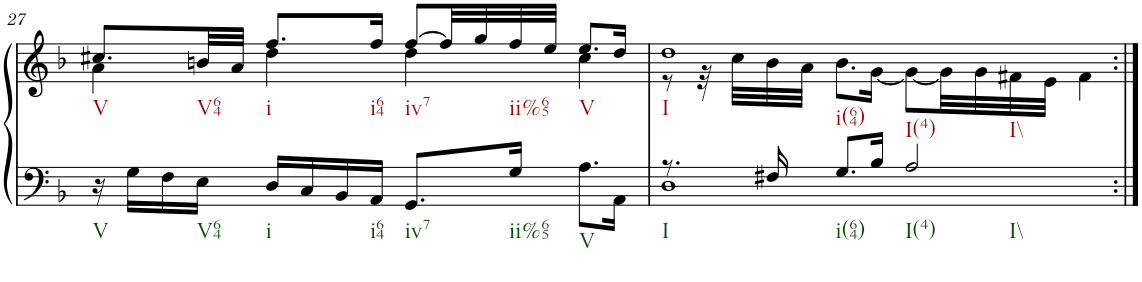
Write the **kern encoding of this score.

**kern	**kern
*part1	*part1
*staff2	*staff1
*I"Klavier linke Hand	*
!!LO:PB:g=z
*clefF4	*clefG2
*k[b-]	*k[b-]
*M4/4	*M4/4
*met(c)	*met(c)
=27	=27
*	*^
16r	8.cc#X/L	4a\
16G\LL	.	.
16F\	.	.
16E\JJ	32bn/LL	.
.	32a/JJJ	.
16D/LL	8.ff/L	4dd\
16C/	.	.
16BB-/	.	.
16AA/JJ	16ff/Jk	.
8.GG/L	[8ff/L	4dd\
.	32ff/LL]	.
.	32gg/	.
16G/Jk	32ff/	.
.	32ee/JJJ	.
8.A\L	8.ee/L	4cc#\
16AA\Jk	16dd/Jk	.
=28	=28	=28
*^	*	*
8.r	1D	1dd	8r
.	.	.	32r
.	.	.	32cc\LLL
16F#X/	.	.	32b-\
.	.	.	32a\JJJ
8.G/L	.	.	8.b-\L
16B-/Jk	.	.	[16g\Jk
2A/	.	.	8g\L_
.	.	.	32g\LL]
.	.	.	32g\
.	.	.	32f#X\
.	.	.	32e\JJJ
.	.	.	4f#\
*v	*v	*	*
*	*v	*v
=:|!	=:|!
*-	*-
